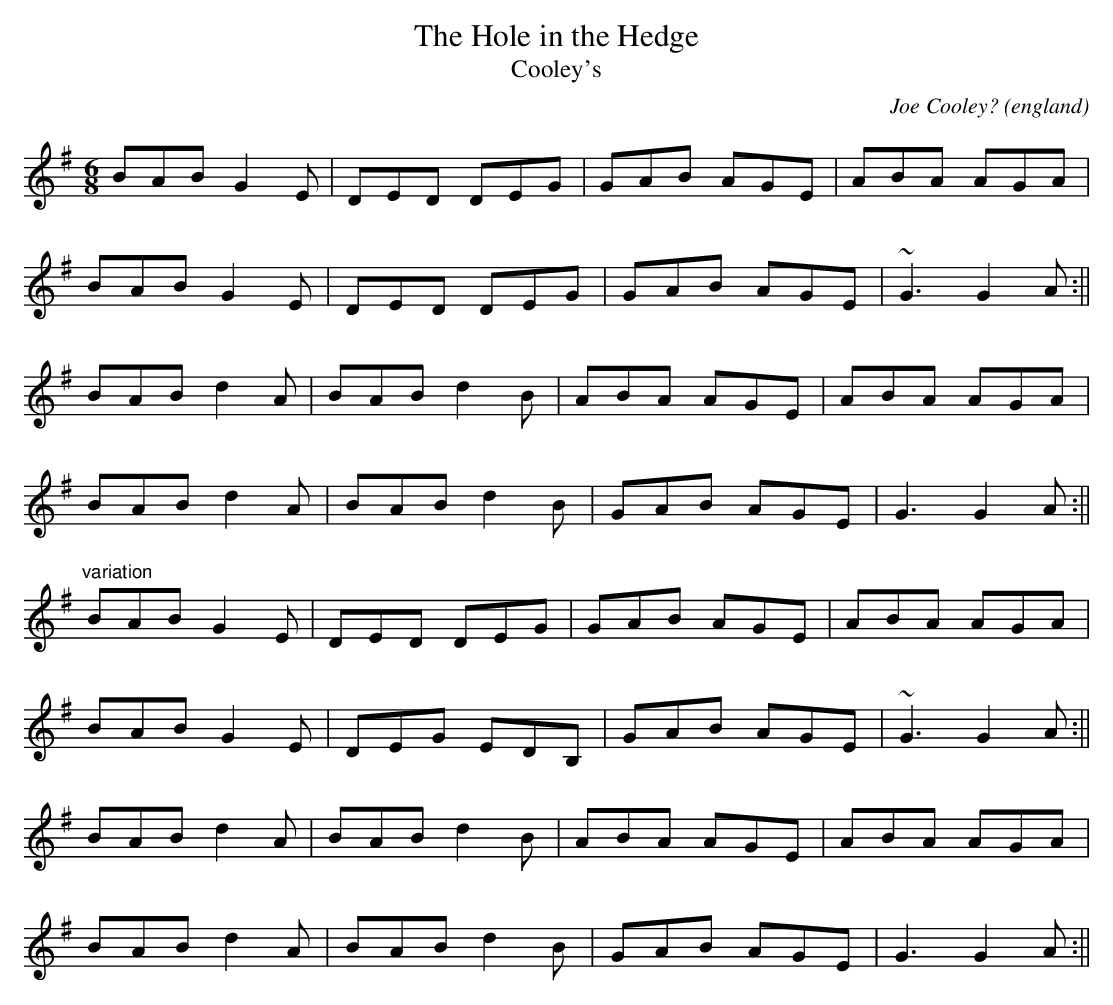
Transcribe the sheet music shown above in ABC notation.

X:1
T:The Hole in the Hedge
T:Cooley's
O:england
M:6/8
L:1/8
C:Joe Cooley?
K:G
BAB G2 E | DED DEG | GAB AGE | ABA AGA  |
BAB G2 E | DED DEG | GAB AGE | ~G3 G2 A :||
BAB d2 A | BAB d2 B | ABA AGE | ABA AGA |
BAB d2 A | BAB d2 B | GAB AGE | G3 G2 A :||
"variation"
BAB G2 E | DED DEG | GAB AGE | ABA AGA  |
BAB G2 E | DEG EDB, | GAB AGE | ~G3 G2 A :||
BAB d2 A | BAB d2 B | ABA AGE | ABA AGA |
BAB d2 A | BAB d2 B | GAB AGE | G3 G2 A :||
